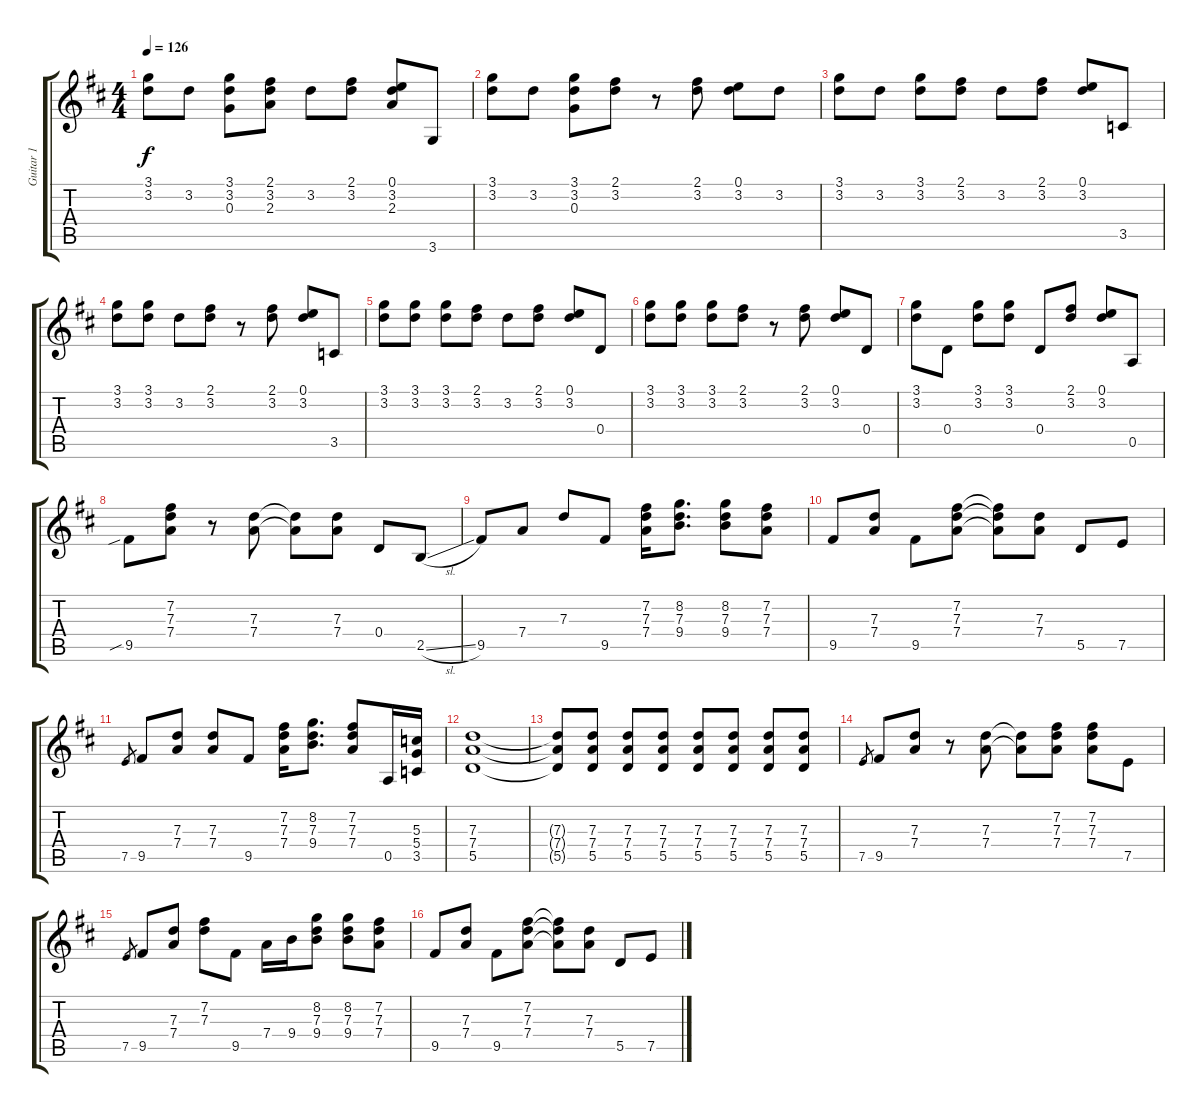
\track ("Guitar 1" "Guitar 1") {instrument overdrivenguitar}
\staff {score tabs}
\tuning (E4 B3 G3 D3 A2 E2) {hide}
\ts (4 4)
\tempo 126
\clef g2
\ks d
(3.1 3.2).8{dy f} 3.2.8 (3.1 3.2 0.3).8 (2.1 3.2 2.3).8 3.2.8 (2.1 3.2).8 (0.1 3.2 2.3).8 3.6.8 |
(3.1 3.2).8 3.2.8 (3.1 3.2 0.3).8 (2.1 3.2).8 r.8 (2.1 3.2).8 (0.1 3.2).8 3.2.8 |
(3.1 3.2).8 3.2.8 (3.1 3.2).8 (2.1 3.2).8 3.2.8 (2.1 3.2).8 (0.1 3.2).8 3.5.8 |
(3.1 3.2).8 (3.1 3.2).8 3.2.8 (2.1 3.2).8 r.8 (2.1 3.2).8 (0.1 3.2).8 3.5.8 |
(3.1 3.2).8 (3.1 3.2).8 (3.1 3.2).8 (2.1 3.2).8 3.2.8 (2.1 3.2).8 (0.1 3.2).8 0.4.8 |
(3.1 3.2).8 (3.1 3.2).8 (3.1 3.2).8 (2.1 3.2).8 r.8 (2.1 3.2).8 (0.1 3.2).8 0.4.8 |
(3.1 3.2).8 0.4.8 (3.1 3.2).8 (3.1 3.2).8 0.4.8 (2.1 3.2).8 (0.1 3.2).8 0.5.8 |
9.5{sib}.8 (7.2 7.3 7.4).8 r.8 (7.3 7.4).8 (7.3{t} 7.4{t}).8 (7.3 7.4).8 0.4.8 2.5{sl}.8 |
9.5.8 7.4.8 7.3.8 9.5.8 (7.2 7.3 7.4).16 (8.2 7.3 9.4).8{d} (8.2 7.3 9.4).8 (7.2 7.3 7.4).8 |
9.5.8 (7.3 7.4).8 9.5.8 (7.2 7.3 7.4).8 (7.2{t} 7.3{t} 7.4{t}).8 (7.3 7.4).8 5.5.8 7.5.8 |
7.5.8{gr} 9.5.8 (7.3 7.4).8 (7.3 7.4).8 9.5.8 (7.2 7.3 7.4).16 (8.2 7.3 9.4).8{d} (7.2 7.3 7.4).8 0.5.16 (5.3 5.4 3.5).16 |
(7.3 7.4 5.5).1 |
(7.3{t} 7.4{t} 5.5{t}).8 (7.3 7.4 5.5).8 (7.3 7.4 5.5).8 (7.3 7.4 5.5).8 (7.3 7.4 5.5).8 (7.3 7.4 5.5).8 (7.3 7.4 5.5).8 (7.3 7.4 5.5).8 |
7.5.8{gr} 9.5.8 (7.3 7.4).8 r.8 (7.3 7.4).8 (7.3{t} 7.4{t}).8 (7.2 7.3 7.4).8 (7.2 7.3 7.4).8 7.5.8 |
7.5.8{gr} 9.5.8 (7.3 7.4).8 (7.2 7.3).8 9.5.8 7.4.16 9.4.16 (8.2 7.3 9.4).8 (8.2 7.3 9.4).8 (7.2 7.3 7.4).8 |
9.5.8 (7.3 7.4).8 9.5.8 (7.2 7.3 7.4).8 (7.2{t} 7.3{t} 7.4{t}).8 (7.3 7.4).8 5.5.8 7.5.8
